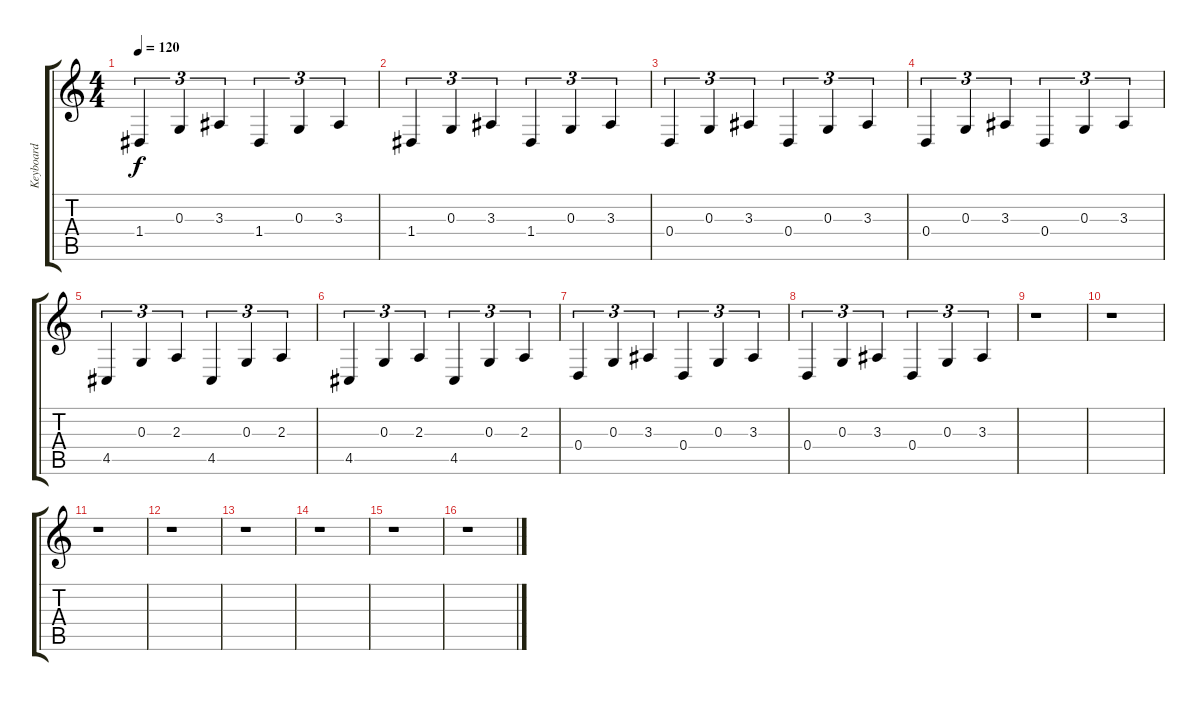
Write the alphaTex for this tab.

\track ("Keyboard" "Keyboard") {instrument pad4choir}
\staff {score tabs}
\tuning (E4 B3 G3 D3 A2 D2) {hide}
\ts (4 4)
\tempo 120
\clef g2
\ks c
1.4.4{tu (3 2) dy f} 0.3.4{tu (3 2)} 3.3.4{tu (3 2)} 1.4.4{tu (3 2)} 0.3.4{tu (3 2)} 3.3.4{tu (3 2)} |
1.4.4{tu (3 2)} 0.3.4{tu (3 2)} 3.3.4{tu (3 2)} 1.4.4{tu (3 2)} 0.3.4{tu (3 2)} 3.3.4{tu (3 2)} |
0.4.4{tu (3 2)} 0.3.4{tu (3 2)} 3.3.4{tu (3 2)} 0.4.4{tu (3 2)} 0.3.4{tu (3 2)} 3.3.4{tu (3 2)} |
0.4.4{tu (3 2)} 0.3.4{tu (3 2)} 3.3.4{tu (3 2)} 0.4.4{tu (3 2)} 0.3.4{tu (3 2)} 3.3.4{tu (3 2)} |
4.5.4{tu (3 2)} 0.3.4{tu (3 2)} 2.3.4{tu (3 2)} 4.5.4{tu (3 2)} 0.3.4{tu (3 2)} 2.3.4{tu (3 2)} |
4.5.4{tu (3 2)} 0.3.4{tu (3 2)} 2.3.4{tu (3 2)} 4.5.4{tu (3 2)} 0.3.4{tu (3 2)} 2.3.4{tu (3 2)} |
0.4.4{tu (3 2)} 0.3.4{tu (3 2)} 3.3.4{tu (3 2)} 0.4.4{tu (3 2)} 0.3.4{tu (3 2)} 3.3.4{tu (3 2)} |
0.4.4{tu (3 2)} 0.3.4{tu (3 2)} 3.3.4{tu (3 2)} 0.4.4{tu (3 2)} 0.3.4{tu (3 2)} 3.3.4{tu (3 2)} |
r.1 |
r.1 |
r.1 |
r.1 |
r.1 |
r.1 |
r.1 |
r.1
